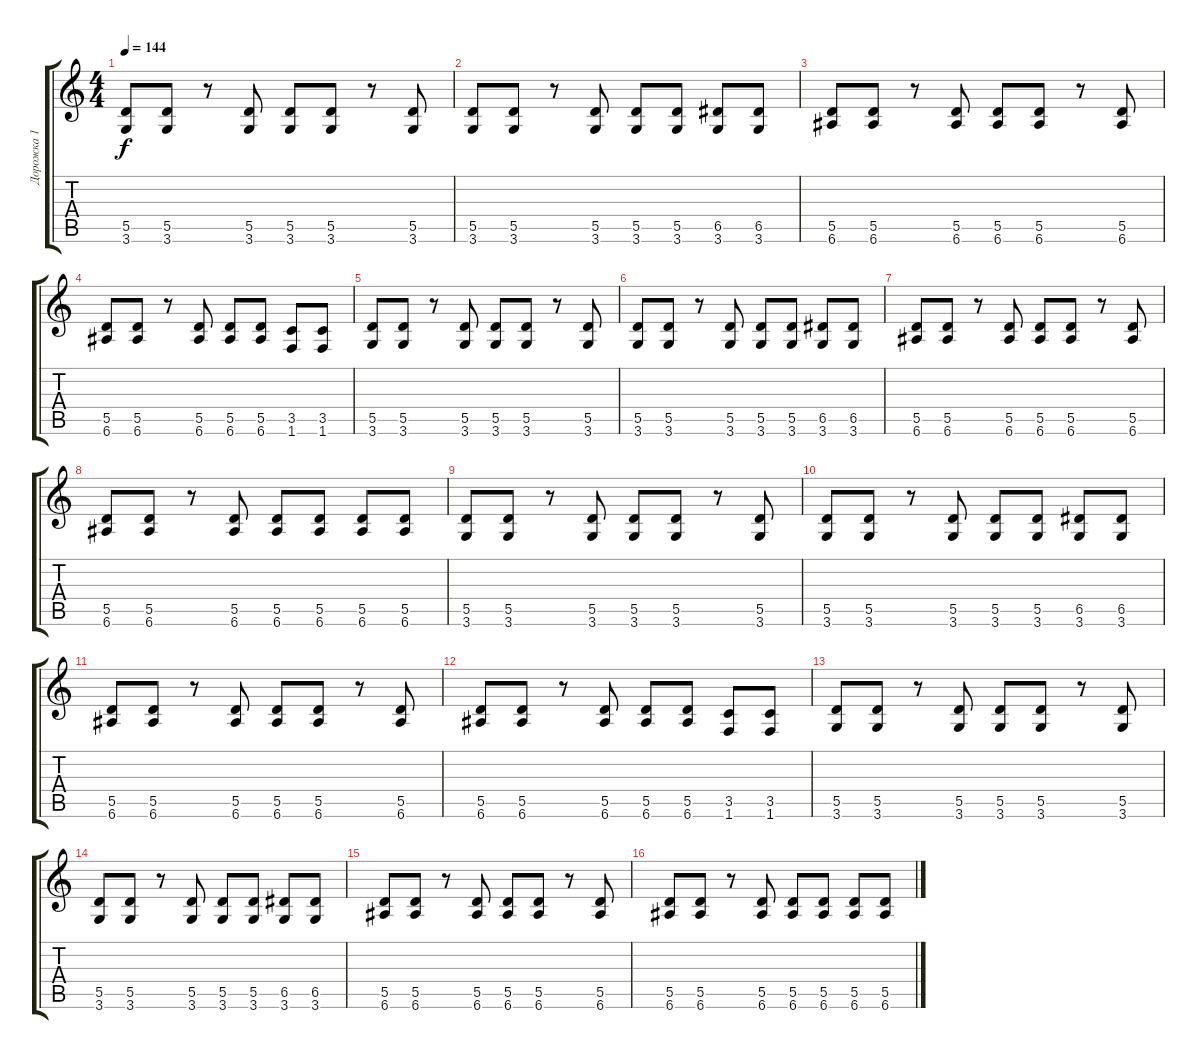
\track ("Дорожка 1" "Дорожка 1") {instrument distortionguitar}
\staff {score tabs}
\tuning (E4 B3 G3 D3 A2 E2) {hide}
\ts (4 4)
\tempo 144
\clef g2
\ks c
(5.5 3.6).8{dy f} (5.5 3.6).8 r.8 (5.5 3.6).8 (5.5 3.6).8 (5.5 3.6).8 r.8 (5.5 3.6).8 |
(5.5 3.6).8 (5.5 3.6).8 r.8 (5.5 3.6).8 (5.5 3.6).8 (5.5 3.6).8 (6.5 3.6).8 (6.5 3.6).8 |
(5.5 6.6).8 (5.5 6.6).8 r.8 (5.5 6.6).8 (5.5 6.6).8 (5.5 6.6).8 r.8 (5.5 6.6).8 |
(5.5 6.6).8 (5.5 6.6).8 r.8 (5.5 6.6).8 (5.5 6.6).8 (5.5 6.6).8 (3.5 1.6).8 (3.5 1.6).8 |
(5.5 3.6).8 (5.5 3.6).8 r.8 (5.5 3.6).8 (5.5 3.6).8 (5.5 3.6).8 r.8 (5.5 3.6).8 |
(5.5 3.6).8 (5.5 3.6).8 r.8 (5.5 3.6).8 (5.5 3.6).8 (5.5 3.6).8 (6.5 3.6).8 (6.5 3.6).8 |
(5.5 6.6).8 (5.5 6.6).8 r.8 (5.5 6.6).8 (5.5 6.6).8 (5.5 6.6).8 r.8 (5.5 6.6).8 |
(5.5 6.6).8 (5.5 6.6).8 r.8 (5.5 6.6).8 (5.5 6.6).8 (5.5 6.6).8 (5.5 6.6).8 (5.5 6.6).8 |
(5.5 3.6).8 (5.5 3.6).8 r.8 (5.5 3.6).8 (5.5 3.6).8 (5.5 3.6).8 r.8 (5.5 3.6).8 |
(5.5 3.6).8 (5.5 3.6).8 r.8 (5.5 3.6).8 (5.5 3.6).8 (5.5 3.6).8 (6.5 3.6).8 (6.5 3.6).8 |
(5.5 6.6).8 (5.5 6.6).8 r.8 (5.5 6.6).8 (5.5 6.6).8 (5.5 6.6).8 r.8 (5.5 6.6).8 |
(5.5 6.6).8 (5.5 6.6).8 r.8 (5.5 6.6).8 (5.5 6.6).8 (5.5 6.6).8 (3.5 1.6).8 (3.5 1.6).8 |
(5.5 3.6).8 (5.5 3.6).8 r.8 (5.5 3.6).8 (5.5 3.6).8 (5.5 3.6).8 r.8 (5.5 3.6).8 |
(5.5 3.6).8 (5.5 3.6).8 r.8 (5.5 3.6).8 (5.5 3.6).8 (5.5 3.6).8 (6.5 3.6).8 (6.5 3.6).8 |
(5.5 6.6).8 (5.5 6.6).8 r.8 (5.5 6.6).8 (5.5 6.6).8 (5.5 6.6).8 r.8 (5.5 6.6).8 |
(5.5 6.6).8 (5.5 6.6).8 r.8 (5.5 6.6).8 (5.5 6.6).8 (5.5 6.6).8 (5.5 6.6).8 (5.5 6.6).8
